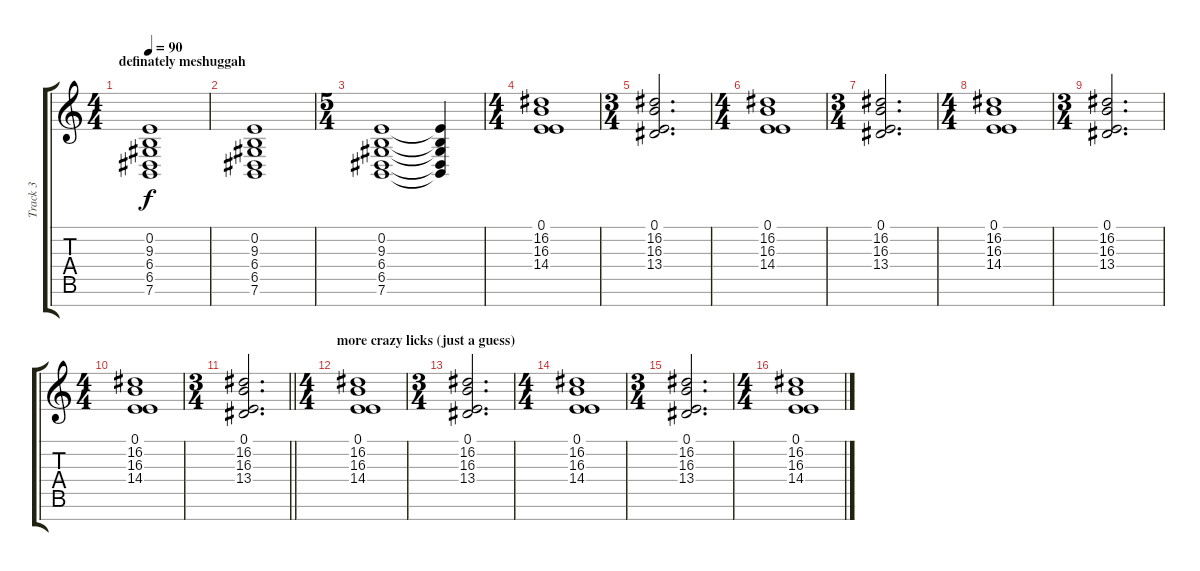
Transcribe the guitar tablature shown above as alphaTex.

\track ("Track 3" "Track 3") {instrument choiraahs}
\staff {score tabs}
\tuning (E4 B3 G3 D3 A2 E2 B1) {hide}
\ts (4 4)
\section ("" "definately meshuggah")
\tempo 90
\clef g2
\ks c
(0.2 9.3 6.4 6.5 7.6).1{dy f} |
(0.2 9.3 6.4 6.5 7.6).1 |
\ts (5 4)
(0.2 9.3 6.4 6.5 7.6).1 (0.2{t} 9.3{t} 6.4{t} 6.5{t} 7.6{t}).4 |
\ts (4 4)
(0.1 16.2 16.3 14.4).1 |
\ts (3 4)
(0.1 16.2 16.3 13.4).2{d} |
\ts (4 4)
(0.1 16.2 16.3 14.4).1 |
\ts (3 4)
(0.1 16.2 16.3 13.4).2{d} |
\ts (4 4)
(0.1 16.2 16.3 14.4).1 |
\ts (3 4)
(0.1 16.2 16.3 13.4).2{d} |
\ts (4 4)
(0.1 16.2 16.3 14.4).1 |
\ts (3 4)
\barLineRight lightlight
(0.1 16.2 16.3 13.4).2{d} |
\ts (4 4)
\section ("" "more crazy licks (just a guess)")
(0.1 16.2 16.3 14.4).1 |
\ts (3 4)
(0.1 16.2 16.3 13.4).2{d} |
\ts (4 4)
(0.1 16.2 16.3 14.4).1 |
\ts (3 4)
(0.1 16.2 16.3 13.4).2{d} |
\ts (4 4)
(0.1 16.2 16.3 14.4).1
